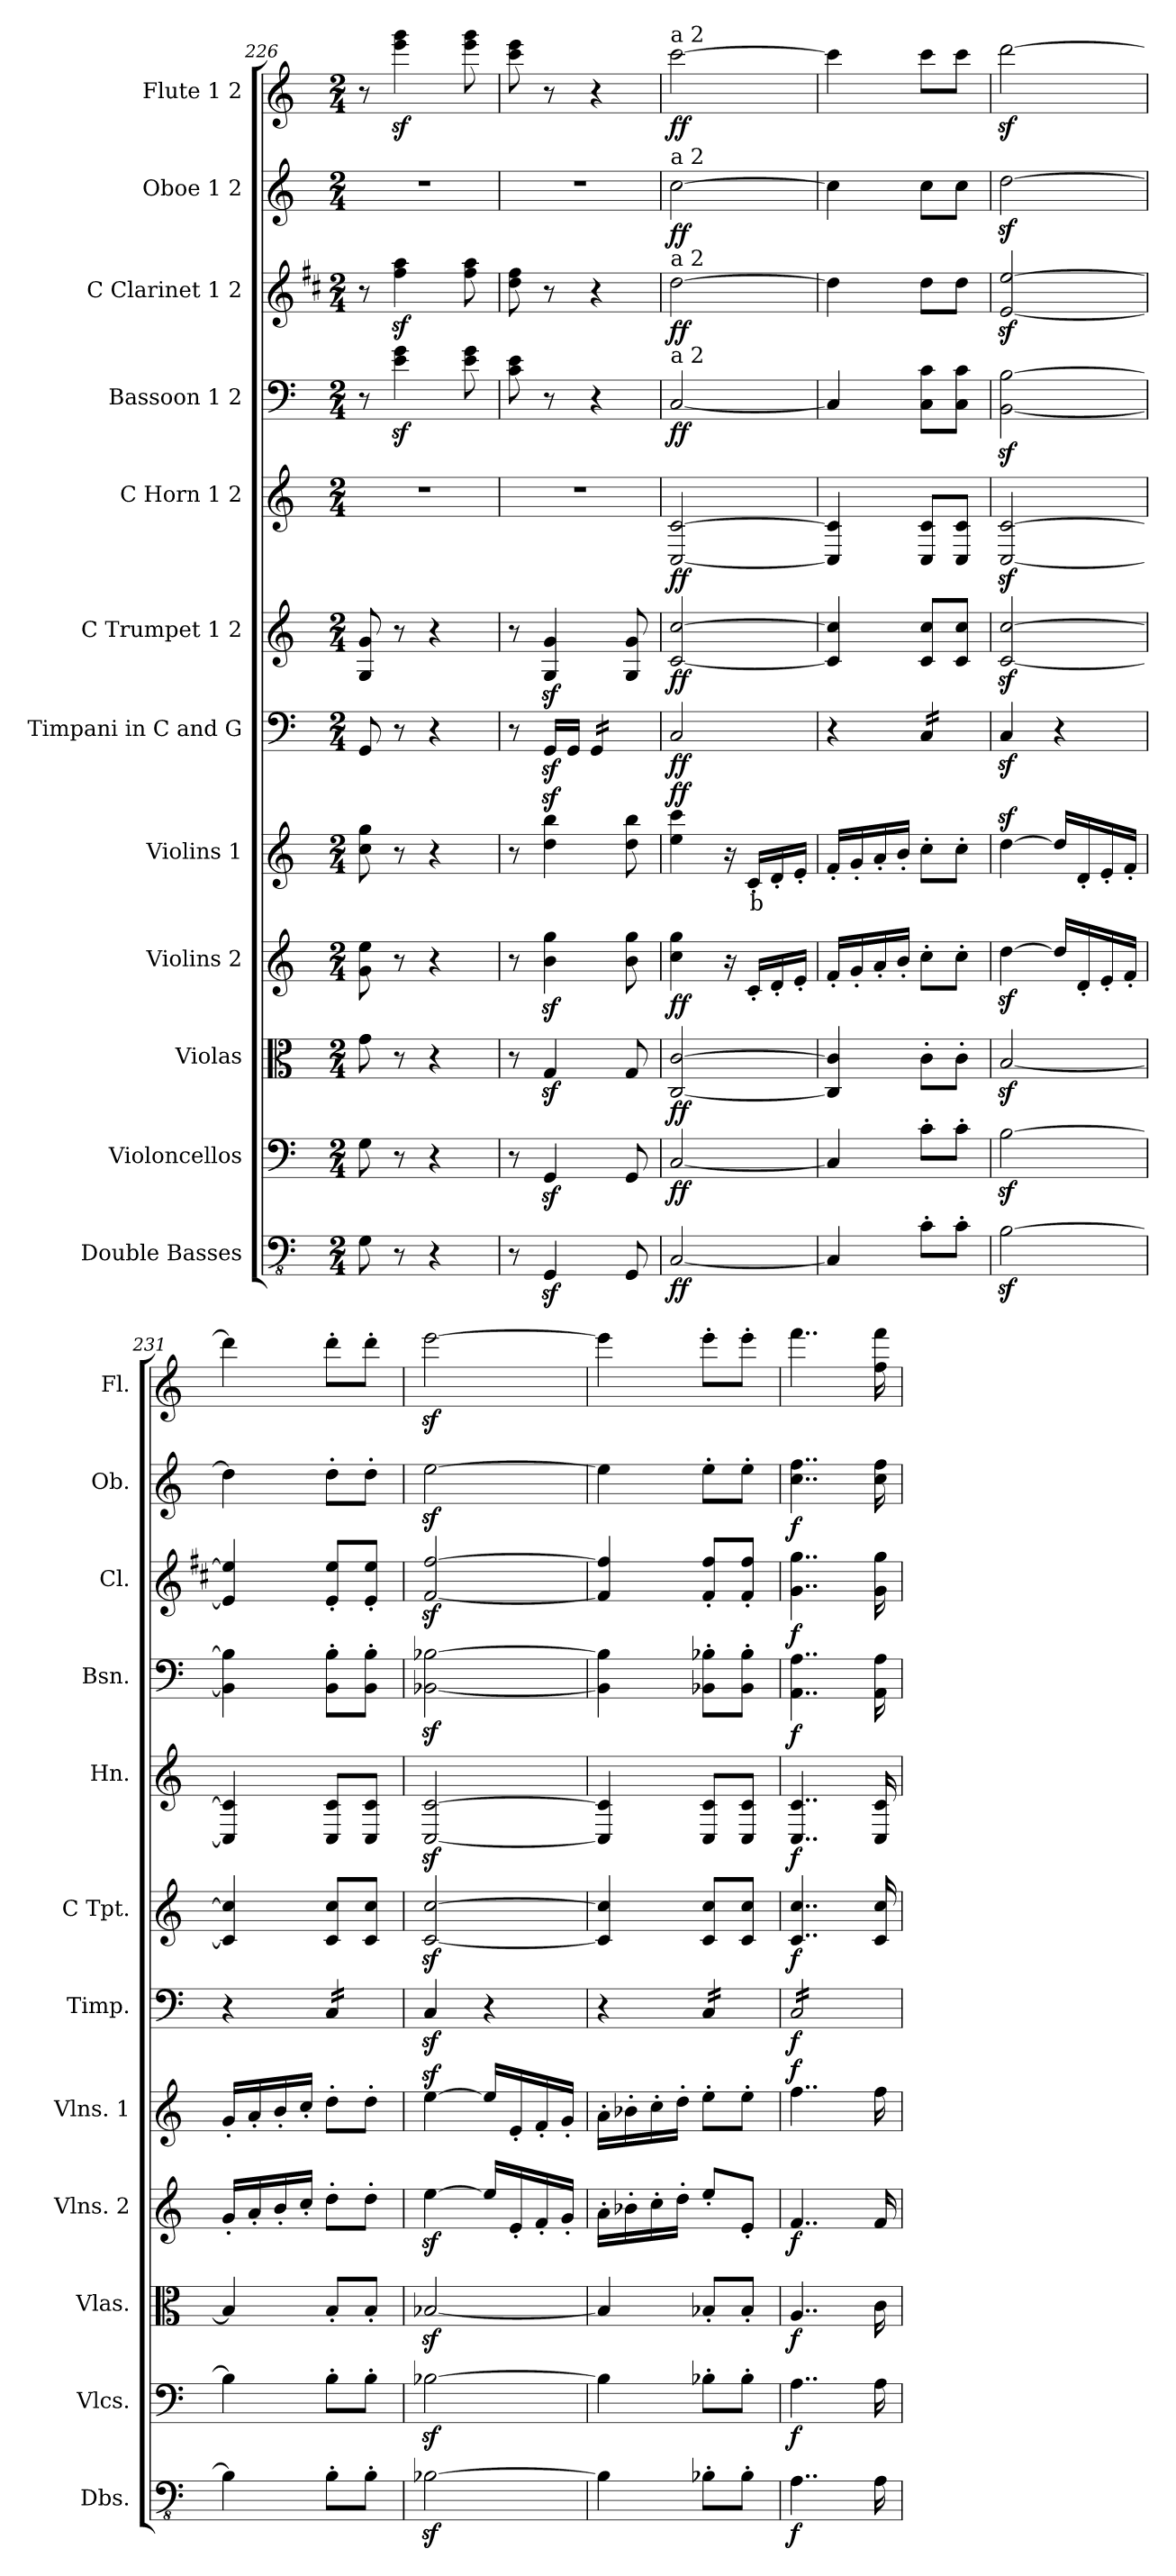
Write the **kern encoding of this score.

**kern	**dynam	**kern	**dynam	**kern	**dynam	**kern	**dynam	**kern	**text	**dynam	**kern	**dynam	**kern	**dynam	**kern	**dynam	**kern	**dynam	**kern	**dynam	**kern	**dynam	**kern	**dynam
*part12	*part12	*part11	*part11	*part10	*part10	*part9	*part9	*part8	*part8	*part8	*part7	*part7	*part6	*part6	*part5	*part5	*part4	*part4	*part3	*part3	*part2	*part2	*part1	*part1
*staff12	*staff12	*staff11	*staff11	*staff10	*staff10	*staff9	*staff9	*staff8	*staff8	*staff8	*staff7	*staff7	*staff6	*staff6	*staff5	*staff5	*staff4	*staff4	*staff3	*staff3	*staff2	*staff2	*staff1	*staff1
*I"Double Basses	*	*I"Violoncellos	*	*I"Violas	*	*I"Violins 2	*	*I"Violins 1	*	*	*I"Timpani in C and G	*	*I"C Trumpet 1 2	*	*I"C Horn  1 2	*	*I"Bassoon 1 2	*	*I"C Clarinet 1 2	*	*I"Oboe 1 2	*	*I"Flute 1 2	*
*I'Dbs.	*	*I'Vlcs.	*	*I'Vlas.	*	*I'Vlns. 2	*	*I'Vlns. 1	*	*	*I'Timp.	*	*I'C Tpt.	*	*I'Hn.	*	*I'Bsn.	*	*I'Cl.	*	*I'Ob.	*	*I'Fl.	*
*clefFv4	*	*clefF4	*	*clefC3	*	*clefG2	*	*clefG2	*	*	*clefF4	*	*clefG2	*	*clefG2	*	*clefF4	*	*clefG2	*	*clefG2	*	*clefG2	*
*	*	*	*	*	*	*	*	*	*	*	*	*	*	*	*ITrd7c12	*	*	*	*ITrd1c2	*	*	*	*	*
*k[]	*	*k[]	*	*k[]	*	*k[]	*	*k[]	*	*	*k[]	*	*k[]	*	*k[]	*	*k[]	*	*k[]	*	*k[]	*	*k[]	*
*M2/4	*	*M2/4	*	*M2/4	*	*M2/4	*	*M2/4	*	*	*M2/4	*	*M2/4	*	*M2/4	*	*M2/4	*	*M2/4	*	*M2/4	*	*M2/4	*
=226	=226	=226	=226	=226	=226	=226	=226	=226	=226	=226	=226	=226	=226	=226	=226	=226	=226	=226	=226	=226	=226	=226	=226	=226
8GG\	.	8G\	.	8g\	.	8g\ 8ee\	.	8cc\ 8gg\	.	.	8GG/	.	8G/ 8g/	.	2r	.	8r	.	8r	.	2r	.	8r	.
8r	.	8r	.	8r	.	8r	.	8r	.	.	8r	.	8r	.	.	.	4e\z< 4g\z<	.	4ee\z< 4gg\z<	.	.	.	4eee\z< 4ggg\z<	.
4r	.	4r	.	4r	.	4r	.	4r	.	.	4r	.	4r	.	.	.	.	.	.	.	.	.	.	.
.	.	.	.	.	.	.	.	.	.	.	.	.	.	.	.	.	8e\ 8g\	.	8ee\ 8gg\	.	.	.	8eee\ 8ggg\	.
=227	=227	=227	=227	=227	=227	=227	=227	=227	=227	=227	=227	=227	=227	=227	=227	=227	=227	=227	=227	=227	=227	=227	=227	=227
8r	.	8r	.	8r	.	8r	.	8r	.	.	8r	.	8r	.	2r	.	8c\ 8e\	.	8cc\ 8ee\	.	2r	.	8ccc\ 8eee\	.
4GGGz</	.	4GGz</	.	4Gz</	.	4b\z< 4gg\z<	.	4dd\z< 4bb\z<	.	.	16GGz</LL	.	4G/z< 4g/z<	.	.	.	8r	.	8r	.	.	.	8r	.
.	.	.	.	.	.	.	.	.	.	.	16GG/JJ	.	.	.	.	.	.	.	.	.	.	.	.	.
*	*	*	*	*	*	*	*	*	*	*	*tremolo	*	*	*	*	*	*	*	*	*	*	*	*	*
.	.	.	.	.	.	.	.	.	.	.	16GG/LL	.	.	.	.	.	4r	.	4r	.	.	.	4r	.
.	.	.	.	.	.	.	.	.	.	.	16GG/	.	.	.	.	.	.	.	.	.	.	.	.	.
8GGG/	.	8GG/	.	8G/	.	8b\ 8gg\	.	8dd\ 8bb\	.	.	16GG/	.	8G/ 8g/	.	.	.	.	.	.	.	.	.	.	.
.	.	.	.	.	.	.	.	.	.	.	16GG/JJ	.	.	.	.	.	.	.	.	.	.	.	.	.
*	*	*	*	*	*	*	*	*	*	*	*Xtremolo	*	*	*	*	*	*	*	*	*	*	*	*	*
=228	=228	=228	=228	=228	=228	=228	=228	=228	=228	=228	=228	=228	=228	=228	=228	=228	=228	=228	=228	=228	=228	=228	=228	=228
!	!	!	!	!	!	!	!	!	!	!	!	!	!	!	!	!	!	!	!	!	!	!	!LO:TX:a:t=a 2	!
!	!	!	!	!	!	!	!	!	!	!	!	!	!	!	!	!	!	!	!	!	!LO:TX:a:t=a 2	!	!	!
!	!	!	!	!	!	!	!	!	!	!	!	!	!	!	!	!	!	!	!LO:TX:a:t=a 2	!	!	!	!	!
!	!	!	!	!	!	!	!	!	!	!	!	!	!	!	!	!	!LO:TX:a:t=a 2	!	!	!	!	!	!	!
!	!LO:DY:b	!	!LO:DY:b	!	!LO:DY:b	!	!LO:DY:b	!	!	!LO:DY:b	!	!LO:DY:b	!	!LO:DY:b	!	!LO:DY:b	!	!LO:DY:b	!	!LO:DY:b	!	!LO:DY:b	!	!LO:DY:b
[2CC/	ff	[2C/	ff	[2C/ [2c/	ff	4cc\ 4gg\	ff	4ee\ 4ccc\	.	ff	2C/	ff	[2c/ [2cc/	ff	[2CC/ [2C/	ff	[2C/	ff	[2cc\	ff	[2cc\	ff	[2ccc\	ff
.	.	.	.	.	.	16r	.	16r	.	.	.	.	.	.	.	.	.	.	.	.	.	.	.	.
.	.	.	.	.	.	16c'/LL	.	16c'/LL	b	.	.	.	.	.	.	.	.	.	.	.	.	.	.	.
.	.	.	.	.	.	16d'/	.	16d'/	.	.	.	.	.	.	.	.	.	.	.	.	.	.	.	.
.	.	.	.	.	.	16e'/JJ	.	16e'/JJ	.	.	.	.	.	.	.	.	.	.	.	.	.	.	.	.
=229	=229	=229	=229	=229	=229	=229	=229	=229	=229	=229	=229	=229	=229	=229	=229	=229	=229	=229	=229	=229	=229	=229	=229	=229
4CC/]	.	4C/]	.	4C/] 4c/]	.	16f'/LL	.	16f'/LL	.	.	4r	.	4c/] 4cc/]	.	4CC/] 4C/]	.	4C/]	.	4cc\]	.	4cc\]	.	4ccc\]	.
.	.	.	.	.	.	16g'/	.	16g'/	.	.	.	.	.	.	.	.	.	.	.	.	.	.	.	.
.	.	.	.	.	.	16a'/	.	16a'/	.	.	.	.	.	.	.	.	.	.	.	.	.	.	.	.
.	.	.	.	.	.	16b'/JJ	.	16b'/JJ	.	.	.	.	.	.	.	.	.	.	.	.	.	.	.	.
*	*	*	*	*	*	*	*	*	*	*	*tremolo	*	*	*	*	*	*	*	*	*	*	*	*	*
8C'\L	.	8c'\L	.	8c'\L	.	8cc'\L	.	8cc'\L	.	.	16C/LL	.	8c/ 8cc/L	.	8CC/ 8C/L	.	8C\ 8c\L	.	8cc\L	.	8cc\L	.	8ccc\L	.
.	.	.	.	.	.	.	.	.	.	.	16C/	.	.	.	.	.	.	.	.	.	.	.	.	.
8C'\J	.	8c'\J	.	8c'\J	.	8cc'\J	.	8cc'\J	.	.	16C/	.	8c/ 8cc/J	.	8CC/ 8C/J	.	8C\ 8c\J	.	8cc\J	.	8cc\J	.	8ccc\J	.
.	.	.	.	.	.	.	.	.	.	.	16C/JJ	.	.	.	.	.	.	.	.	.	.	.	.	.
*	*	*	*	*	*	*	*	*	*	*	*Xtremolo	*	*	*	*	*	*	*	*	*	*	*	*	*
=230	=230	=230	=230	=230	=230	=230	=230	=230	=230	=230	=230	=230	=230	=230	=230	=230	=230	=230	=230	=230	=230	=230	=230	=230
[2BBz<\	.	[2Bz<\	.	[2Bz</	.	[4ddz<\	.	[4ddz<\	.	.	4Cz</	.	[2c/z< [2cc/z<	.	[2CC/z< [2C/z<	.	[2BB\z< [2B\z<	.	[2d/z< [2dd/z<	.	[2ddz<\	.	[2dddz<\	.
.	.	.	.	.	.	16dd/LL]	.	16dd/LL]	.	.	4r	.	.	.	.	.	.	.	.	.	.	.	.	.
.	.	.	.	.	.	16d'/	.	16d'/	.	.	.	.	.	.	.	.	.	.	.	.	.	.	.	.
.	.	.	.	.	.	16e'/	.	16e'/	.	.	.	.	.	.	.	.	.	.	.	.	.	.	.	.
.	.	.	.	.	.	16f'/JJ	.	16f'/JJ	.	.	.	.	.	.	.	.	.	.	.	.	.	.	.	.
=231	=231	=231	=231	=231	=231	=231	=231	=231	=231	=231	=231	=231	=231	=231	=231	=231	=231	=231	=231	=231	=231	=231	=231	=231
4BB\]	.	4B\]	.	4B/]	.	16g'/LL	.	16g'/LL	.	.	4r	.	4c/] 4cc/]	.	4CC/] 4C/]	.	4BB\] 4B\]	.	4d/] 4dd/]	.	4dd\]	.	4ddd\]	.
.	.	.	.	.	.	16a'/	.	16a'/	.	.	.	.	.	.	.	.	.	.	.	.	.	.	.	.
.	.	.	.	.	.	16b'/	.	16b'/	.	.	.	.	.	.	.	.	.	.	.	.	.	.	.	.
.	.	.	.	.	.	16cc'/JJ	.	16cc'/JJ	.	.	.	.	.	.	.	.	.	.	.	.	.	.	.	.
*	*	*	*	*	*	*	*	*	*	*	*tremolo	*	*	*	*	*	*	*	*	*	*	*	*	*
8BB'\L	.	8B'\L	.	8B'/L	.	8dd'\L	.	8dd'\L	.	.	16C/LL	.	8c/ 8cc/L	.	8CC/ 8C/L	.	8BB\' 8B\'L	.	8d/' 8dd/'L	.	8dd'\L	.	8ddd'\L	.
.	.	.	.	.	.	.	.	.	.	.	16C/	.	.	.	.	.	.	.	.	.	.	.	.	.
8BB'\J	.	8B'\J	.	8B'/J	.	8dd'\J	.	8dd'\J	.	.	16C/	.	8c/ 8cc/J	.	8CC/ 8C/J	.	8BB\' 8B\'J	.	8d/' 8dd/'J	.	8dd'\J	.	8ddd'\J	.
.	.	.	.	.	.	.	.	.	.	.	16C/JJ	.	.	.	.	.	.	.	.	.	.	.	.	.
*	*	*	*	*	*	*	*	*	*	*	*Xtremolo	*	*	*	*	*	*	*	*	*	*	*	*	*
=232	=232	=232	=232	=232	=232	=232	=232	=232	=232	=232	=232	=232	=232	=232	=232	=232	=232	=232	=232	=232	=232	=232	=232	=232
[2BB-Xz<\	.	[2B-Xz<\	.	[2B-Xz</	.	[4eez<\	.	[4eez<\	.	.	4Cz</	.	[2c/z< [2cc/z<	.	[2CC/z< [2C/z<	.	[2BB-X\z< [2B-X\z<	.	[2e/z< [2ee/z<	.	[2eez<\	.	[2eeez<\	.
.	.	.	.	.	.	16ee/LL]	.	16ee/LL]	.	.	4r	.	.	.	.	.	.	.	.	.	.	.	.	.
.	.	.	.	.	.	16e'/	.	16e'/	.	.	.	.	.	.	.	.	.	.	.	.	.	.	.	.
.	.	.	.	.	.	16f'/	.	16f'/	.	.	.	.	.	.	.	.	.	.	.	.	.	.	.	.
.	.	.	.	.	.	16g'/JJ	.	16g'/JJ	.	.	.	.	.	.	.	.	.	.	.	.	.	.	.	.
=233	=233	=233	=233	=233	=233	=233	=233	=233	=233	=233	=233	=233	=233	=233	=233	=233	=233	=233	=233	=233	=233	=233	=233	=233
4BB-\]	.	4B-\]	.	4B-/]	.	16a'\LL	.	16a'\LL	.	.	4r	.	4c/] 4cc/]	.	4CC/] 4C/]	.	4BB-\] 4B-\]	.	4e/] 4ee/]	.	4ee\]	.	4eee\]	.
.	.	.	.	.	.	16b-X'\	.	16b-X'\	.	.	.	.	.	.	.	.	.	.	.	.	.	.	.	.
.	.	.	.	.	.	16cc'\	.	16cc'\	.	.	.	.	.	.	.	.	.	.	.	.	.	.	.	.
.	.	.	.	.	.	16dd'\JJ	.	16dd'\JJ	.	.	.	.	.	.	.	.	.	.	.	.	.	.	.	.
*	*	*	*	*	*	*	*	*	*	*	*tremolo	*	*	*	*	*	*	*	*	*	*	*	*	*
8BB-X'\L	.	8B-X'\L	.	8B-X'/L	.	8ee'/L	.	8ee'\L	.	.	16C/LL	.	8c/ 8cc/L	.	8CC/ 8C/L	.	8BB-X\' 8B-X\'L	.	8e/' 8ee/'L	.	8ee'\L	.	8eee'\L	.
.	.	.	.	.	.	.	.	.	.	.	16C/	.	.	.	.	.	.	.	.	.	.	.	.	.
8BB-'\J	.	8B-'\J	.	8B-'/J	.	8e'/J	.	8ee'\J	.	.	16C/	.	8c/ 8cc/J	.	8CC/ 8C/J	.	8BB-\' 8B-\'J	.	8e/' 8ee/'J	.	8ee'\J	.	8eee'\J	.
.	.	.	.	.	.	.	.	.	.	.	16C/JJ	.	.	.	.	.	.	.	.	.	.	.	.	.
=234	=234	=234	=234	=234	=234	=234	=234	=234	=234	=234	=234	=234	=234	=234	=234	=234	=234	=234	=234	=234	=234	=234	=234	=234
!	!LO:DY:b	!	!LO:DY:b	!	!LO:DY:b	!	!LO:DY:b	!	!	!LO:DY:b	!	!LO:DY:b	!	!LO:DY:b	!	!LO:DY:b	!	!LO:DY:b	!	!LO:DY:b	!	!LO:DY:b	!	!
4..AA\	f	4..A\	f	4..A/	f	4..f/	f	4..ff\	.	f	16C/LL	f	4..c/ 4..cc/	f	4..CC/ 4..C/	f	4..AA\ 4..A\	f	4..f\ 4..ff\	f	4..cc\ 4..ff\	f	4..fff\	.
.	.	.	.	.	.	.	.	.	.	.	16C/	.	.	.	.	.	.	.	.	.	.	.	.	.
.	.	.	.	.	.	.	.	.	.	.	16C/	.	.	.	.	.	.	.	.	.	.	.	.	.
.	.	.	.	.	.	.	.	.	.	.	16C/	.	.	.	.	.	.	.	.	.	.	.	.	.
.	.	.	.	.	.	.	.	.	.	.	16C/	.	.	.	.	.	.	.	.	.	.	.	.	.
.	.	.	.	.	.	.	.	.	.	.	16C/	.	.	.	.	.	.	.	.	.	.	.	.	.
.	.	.	.	.	.	.	.	.	.	.	16C/	.	.	.	.	.	.	.	.	.	.	.	.	.
16AA\	.	16A\	.	16c\	.	16f/	.	16ff\	.	.	16C/JJ	.	16c/ 16cc/	.	16CC/ 16C/	.	16AA\ 16A\	.	16f\ 16ff\	.	16cc\ 16ff\	.	16ff\ 16fff\	.
*	*	*	*	*	*	*	*	*	*	*	*Xtremolo	*	*	*	*	*	*	*	*	*	*	*	*	*
=	=	=	=	=	=	=	=	=	=	=	=	=	=	=	=	=	=	=	=	=	=	=	=	=
*-	*-	*-	*-	*-	*-	*-	*-	*-	*-	*-	*-	*-	*-	*-	*-	*-	*-	*-	*-	*-	*-	*-	*-	*-
